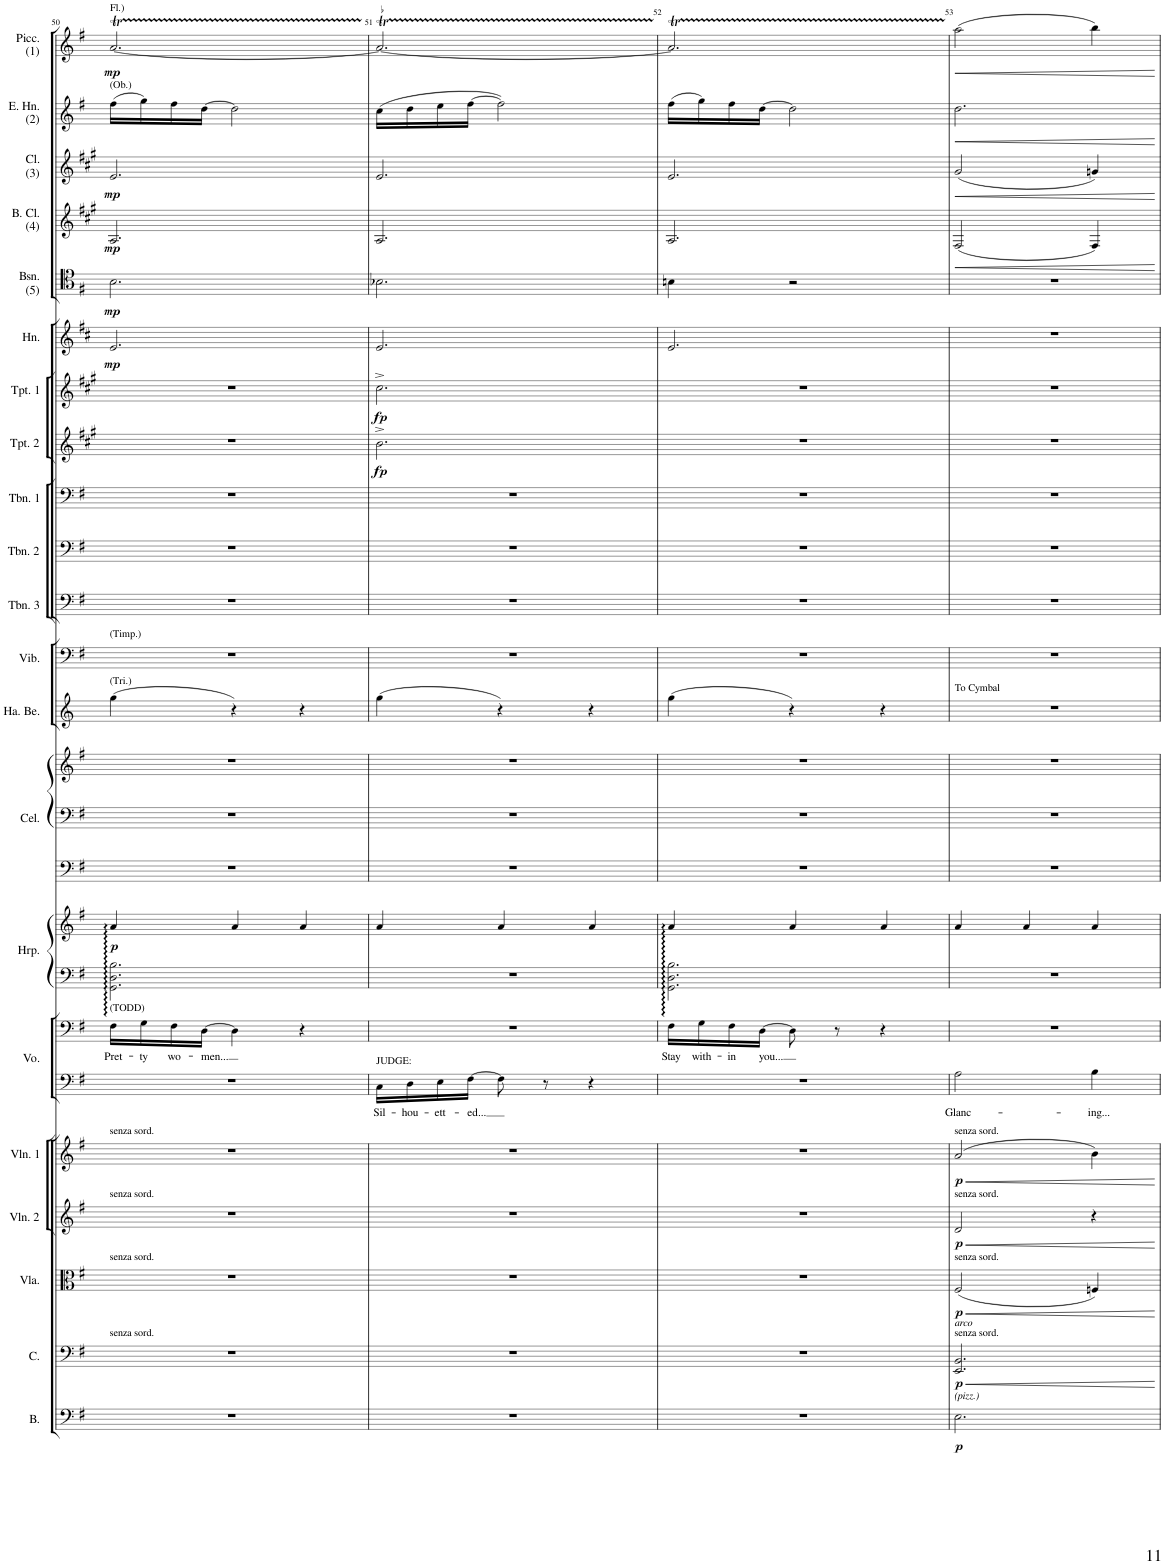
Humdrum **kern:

**kern	**dynam	**kern	**dynam	**kern	**dynam	**kern	**dynam	**kern	**dynam	**kern	**text	**kern	**text	**kern	**kern	**dynam	**kern	**kern	**kern	**kern	**kern	**kern	**kern	**kern	**kern	**dynam	**kern	**dynam	**kern	**dynam	**kern	**dynam	**kern	**dynam	**kern	**dynam	**kern	**dynam	**kern	**dynam
*part21	*part21	*part20	*part20	*part19	*part19	*part18	*part18	*part17	*part17	*part16	*part16	*part16	*part16	*part15	*part15	*part15	*part14	*part14	*part14	*part13	*part12	*part11	*part10	*part9	*part8	*part8	*part7	*part7	*part6	*part6	*part5	*part5	*part4	*part4	*part3	*part3	*part2	*part2	*part1	*part1
*staff25	*staff25	*staff24	*staff24	*staff23	*staff23	*staff22	*staff22	*staff21	*staff21	*staff20	*staff20	*staff19	*staff19	*staff18	*staff17	*staff17/18	*staff16	*staff15	*staff14	*staff13	*staff12	*staff11	*staff10	*staff9	*staff8	*staff8	*staff7	*staff7	*staff6	*staff6	*staff5	*staff5	*staff4	*staff4	*staff3	*staff3	*staff2	*staff2	*staff1	*staff1
*I"Bass	*	*I"Cello	*	*I"Viola	*	*I"Violin 2	*	*I"Violin 1	*	*I"Voice	*	*	*	*I"Harp	*	*	*I"Celesta	*	*	*I"Hand Bells	*I"Vibraphone	*I"Trombone 3	*I"Trombone 2	*I"Trombone 1	*I"Trumpet 2	*	*I"Trumpet 1	*	*I"Horn	*	*I"Bassoon (5)	*	*I"Bass Clarinet (4)	*	*I"Clarinet (3)	*	*I"English Horn (2)	*	*I"Piccolo (1)	*
*I'B.	*	*I'C.	*	*I'Vla.	*	*I'Vln. 2	*	*I'Vln. 1	*	*I'Vo.	*	*	*	*I'Hrp.	*	*	*I'Cel.	*	*	*I'Ha. Be.	*I'Vib.	*I'Tbn. 3	*I'Tbn. 2	*I'Tbn. 1	*I'Tpt. 2	*	*I'Tpt. 1	*	*I'Hn.	*	*I'Bsn. (5)	*	*I'B. Cl. (4)	*	*I'Cl. (3)	*	*I'E. Hn. (2)	*	*I'Picc. (1)	*
!!LO:PB:g=z
*clefF4	*	*clefF4	*	*clefC3	*	*clefG2	*	*clefG2	*	*clefF4	*	*clefF4	*	*clefF4	*clefG2	*	*clefF4	*clefF4	*clefG2	*clefG2	*clefF4	*clefF4	*clefF4	*clefF4	*clefG2	*	*clefG2	*	*clefG2	*	*clefC4	*	*clefG2	*	*clefG2	*	*clefG2	*	*clefG2	*
*Trd7c12	*	*	*	*	*	*	*	*	*	*	*	*	*	*	*	*	*Trd-7c-12	*Trd-7c-12	*Trd-7c-12	*	*	*	*	*	*Trd1c2	*	*Trd1c2	*	*Trd4c7	*	*	*	*Trd8c14	*	*Trd1c2	*	*Trd4c7	*	*Trd-7c-12	*
*k[f#]	*	*k[f#]	*	*k[f#]	*	*k[f#]	*	*k[f#]	*	*k[f#]	*	*k[f#]	*	*k[f#]	*k[f#]	*	*k[f#]	*k[f#]	*k[f#]	*k[]	*k[f#]	*k[f#]	*k[f#]	*k[f#]	*k[f#c#g#]	*	*k[f#c#g#]	*	*k[f#c#]	*	*k[f#]	*	*k[f#c#g#]	*	*k[f#c#g#]	*	*k[f#]	*	*k[f#]	*
*M3/4	*	*M3/4	*	*M3/4	*	*M3/4	*	*M3/4	*	*M3/4	*	*M3/4	*	*M3/4	*M3/4	*	*M3/4	*M3/4	*M3/4	*M3/4	*M3/4	*M3/4	*M3/4	*M3/4	*M3/4	*	*M3/4	*	*M3/4	*	*M3/4	*	*M3/4	*	*M3/4	*	*M3/4	*	*M3/4	*
=50	=50	=50	=50	=50	=50	=50	=50	=50	=50	=50	=50	=50	=50	=50	=50	=50	=50	=50	=50	=50	=50	=50	=50	=50	=50	=50	=50	=50	=50	=50	=50	=50	=50	=50	=50	=50	=50	=50	=50	=50
!	!	!	!	!	!	!	!	!	!	!	!	!	!	!	!	!	!	!	!	!	!	!	!	!	!	!	!	!	!	!	!	!	!	!	!	!	!	!	!LO:TX:a:t=Fl.)	!
!	!	!	!	!	!	!	!	!	!	!	!	!	!	!	!	!	!	!	!	!	!	!	!	!	!	!	!	!	!	!	!	!	!	!	!	!	!LO:TX:a:t=(Ob.)	!	!	!
!	!	!	!	!	!	!	!	!	!	!	!	!	!	!	!	!	!	!	!	!	!LO:TX:a:t=(Timp.)	!	!	!	!	!	!	!	!	!	!	!	!	!	!	!	!	!	!	!
!	!	!	!	!	!	!	!	!	!	!	!	!	!	!	!	!	!	!	!	!LO:TX:a:t=(Tri.)	!	!	!	!	!	!	!	!	!	!	!	!	!	!	!	!	!	!	!	!
!	!	!	!	!	!	!	!	!	!	!	!	!LO:TX:a:t=(TODD)	!	!	!	!	!	!	!	!	!	!	!	!	!	!	!	!	!	!	!	!	!	!	!	!	!	!	!	!
!	!	!	!	!	!	!	!	!LO:TX:a:t=senza sord.	!	!	!	!	!	!	!	!	!	!	!	!	!	!	!	!	!	!	!	!	!	!	!	!	!	!	!	!	!	!	!	!
!	!	!	!	!	!	!LO:TX:a:t=senza sord.	!	!	!	!	!	!	!	!	!	!	!	!	!	!	!	!	!	!	!	!	!	!	!	!	!	!	!	!	!	!	!	!	!	!
!	!	!	!	!LO:TX:a:t=senza sord.	!	!	!	!	!	!	!	!	!	!	!	!	!	!	!	!	!	!	!	!	!	!	!	!	!	!	!	!	!	!	!	!	!	!	!	!
!	!	!LO:TX:a:t=senza sord.	!	!	!	!	!	!	!	!	!	!	!	!	!	!	!	!	!	!	!	!	!	!	!	!	!	!	!	!	!	!	!	!	!	!	!	!	!	!
!	!	!	!	!	!	!	!	!	!	!	!	!	!LO:LY:b	!	!	!LO:DY:b	!	!	!	!	!	!	!	!	!	!	!	!	!	!LO:DY:b	!	!LO:DY:b	!	!LO:DY:b	!	!LO:DY:b	!	!	!	!LO:DY:b
2.r	.	2.r	.	2.r	.	2.r	.	2.r	.	2.r	.	16F#\LL	Pret-	2.GG\ 2.D\ 2.B\	4a/	p	2.r	2.r	2.r	(4gg\	2.r	2.r	2.r	2.r	2.r	.	2.r	.	2.e/	mp	2.B\	mp	2.A/	mp	2.e/	mp	(16ff#\LL	.	[2.aT/	mp
!	!	!	!	!	!	!	!	!	!	!	!	!	!LO:LY:b	!	!	!	!	!	!	!	!	!	!	!	!	!	!	!	!	!	!	!	!	!	!	!	!	!	!	!
.	.	.	.	.	.	.	.	.	.	.	.	16G\	-ty	.	.	.	.	.	.	.	.	.	.	.	.	.	.	.	.	.	.	.	.	.	.	.	16gg\)	.	.	.
!	!	!	!	!	!	!	!	!	!	!	!	!	!LO:LY:b	!	!	!	!	!	!	!	!	!	!	!	!	!	!	!	!	!	!	!	!	!	!	!	!	!	!	!
.	.	.	.	.	.	.	.	.	.	.	.	16F#\	wo-	.	.	.	.	.	.	.	.	.	.	.	.	.	.	.	.	.	.	.	.	.	.	.	16ff#\	.	.	.
!	!	!	!	!	!	!	!	!	!	!	!	!	!LO:LY:b	!	!	!	!	!	!	!	!	!	!	!	!	!	!	!	!	!	!	!	!	!	!	!	!	!	!	!
.	.	.	.	.	.	.	.	.	.	.	.	[16D\JJ	-men...	.	.	.	.	.	.	.	.	.	.	.	.	.	.	.	.	.	.	.	.	.	.	.	[16dd\JJ	.	.	.
.	.	.	.	.	.	.	.	.	.	.	.	4D\]	.	.	4a/	.	.	.	.	4r)	.	.	.	.	.	.	.	.	.	.	.	.	.	.	.	.	2dd\]	.	.	.
.	.	.	.	.	.	.	.	.	.	.	.	4r	.	.	4a/	.	.	.	.	4r	.	.	.	.	.	.	.	.	.	.	.	.	.	.	.	.	.	.	.	.
=51	=51	=51	=51	=51	=51	=51	=51	=51	=51	=51	=51	=51	=51	=51	=51	=51	=51	=51	=51	=51	=51	=51	=51	=51	=51	=51	=51	=51	=51	=51	=51	=51	=51	=51	=51	=51	=51	=51	=51	=51
!	!	!	!	!	!	!	!	!	!	!LO:TX:a:t=JUDGE&colon;	!	!	!	!	!	!	!	!	!	!	!	!	!	!	!	!	!	!	!	!	!	!	!	!	!	!	!	!	!	!
!	!	!	!	!	!	!	!	!	!	!	!LO:LY:b	!	!	!	!	!	!	!	!	!	!	!	!	!	!	!LO:DY:b	!	!LO:DY:b	!	!	!	!	!	!	!	!	!	!	!LO:TR:acc=-	!
2.r	.	2.r	.	2.r	.	2.r	.	2.r	.	16C\LL	Sil-	2.r	.	2.r	4a/	.	2.r	2.r	2.r	(4gg\	2.r	2.r	2.r	2.r	2.b^\	fp	2.cc#^\	fp	2.e/	.	2.B-X\	.	2.A/	.	2.e/	.	(16cc\LL	.	2.at/_	.
!	!	!	!	!	!	!	!	!	!	!	!LO:LY:b	!	!	!	!	!	!	!	!	!	!	!	!	!	!	!	!	!	!	!	!	!	!	!	!	!	!	!	!	!
.	.	.	.	.	.	.	.	.	.	16D\	-hou-	.	.	.	.	.	.	.	.	.	.	.	.	.	.	.	.	.	.	.	.	.	.	.	.	.	16dd\	.	.	.
!	!	!	!	!	!	!	!	!	!	!	!LO:LY:b	!	!	!	!	!	!	!	!	!	!	!	!	!	!	!	!	!	!	!	!	!	!	!	!	!	!	!	!	!
.	.	.	.	.	.	.	.	.	.	16E\	-ett-	.	.	.	.	.	.	.	.	.	.	.	.	.	.	.	.	.	.	.	.	.	.	.	.	.	16ee\	.	.	.
!	!	!	!	!	!	!	!	!	!	!	!LO:LY:b	!	!	!	!	!	!	!	!	!	!	!	!	!	!	!	!	!	!	!	!	!	!	!	!	!	!	!	!	!
.	.	.	.	.	.	.	.	.	.	[16F#\JJ	-ed...	.	.	.	.	.	.	.	.	.	.	.	.	.	.	.	.	.	.	.	.	.	.	.	.	.	[16ff#\JJ	.	.	.
.	.	.	.	.	.	.	.	.	.	8F#\]	.	.	.	.	4a/	.	.	.	.	4r)	.	.	.	.	.	.	.	.	.	.	.	.	.	.	.	.	2ff#\])	.	.	.
.	.	.	.	.	.	.	.	.	.	8r	.	.	.	.	.	.	.	.	.	.	.	.	.	.	.	.	.	.	.	.	.	.	.	.	.	.	.	.	.	.
.	.	.	.	.	.	.	.	.	.	4r	.	.	.	.	4a/	.	.	.	.	4r	.	.	.	.	.	.	.	.	.	.	.	.	.	.	.	.	.	.	.	.
=52	=52	=52	=52	=52	=52	=52	=52	=52	=52	=52	=52	=52	=52	=52	=52	=52	=52	=52	=52	=52	=52	=52	=52	=52	=52	=52	=52	=52	=52	=52	=52	=52	=52	=52	=52	=52	=52	=52	=52	=52
!	!	!	!	!	!	!	!	!	!	!	!	!	!LO:LY:b	!	!	!	!	!	!	!	!	!	!	!	!	!	!	!	!	!	!	!	!	!	!	!	!	!	!	!
2.r	.	2.r	.	2.r	.	2.r	.	2.r	.	2.r	.	16F#\LL	Stay	2.GG\ 2.D\ 2.B\	4a/	.	2.r	2.r	2.r	(4gg\	2.r	2.r	2.r	2.r	2.r	.	2.r	.	2.e/	.	4Bn\	.	2.A/	.	2.e/	.	(16ff#\LL	.	2.aT/]	.
!	!	!	!	!	!	!	!	!	!	!	!	!	!LO:LY:b	!	!	!	!	!	!	!	!	!	!	!	!	!	!	!	!	!	!	!	!	!	!	!	!	!	!	!
.	.	.	.	.	.	.	.	.	.	.	.	16G\	with-	.	.	.	.	.	.	.	.	.	.	.	.	.	.	.	.	.	.	.	.	.	.	.	16gg\)	.	.	.
!	!	!	!	!	!	!	!	!	!	!	!	!	!LO:LY:b	!	!	!	!	!	!	!	!	!	!	!	!	!	!	!	!	!	!	!	!	!	!	!	!	!	!	!
.	.	.	.	.	.	.	.	.	.	.	.	16F#\	-in	.	.	.	.	.	.	.	.	.	.	.	.	.	.	.	.	.	.	.	.	.	.	.	16ff#\	.	.	.
!	!	!	!	!	!	!	!	!	!	!	!	!	!LO:LY:b	!	!	!	!	!	!	!	!	!	!	!	!	!	!	!	!	!	!	!	!	!	!	!	!	!	!	!
.	.	.	.	.	.	.	.	.	.	.	.	[16D\JJ	you...	.	.	.	.	.	.	.	.	.	.	.	.	.	.	.	.	.	.	.	.	.	.	.	[16dd\JJ	.	.	.
.	.	.	.	.	.	.	.	.	.	.	.	8D\]	.	.	4a/	.	.	.	.	4r)	.	.	.	.	.	.	.	.	.	.	2r	.	.	.	.	.	2dd\]	.	.	.
.	.	.	.	.	.	.	.	.	.	.	.	8r	.	.	.	.	.	.	.	.	.	.	.	.	.	.	.	.	.	.	.	.	.	.	.	.	.	.	.	.
.	.	.	.	.	.	.	.	.	.	.	.	4r	.	.	4a/	.	.	.	.	4r	.	.	.	.	.	.	.	.	.	.	.	.	.	.	.	.	.	.	.	.
=53	=53	=53	=53	=53	=53	=53	=53	=53	=53	=53	=53	=53	=53	=53	=53	=53	=53	=53	=53	=53	=53	=53	=53	=53	=53	=53	=53	=53	=53	=53	=53	=53	=53	=53	=53	=53	=53	=53	=53	=53
!	!	!	!	!	!	!	!	!	!	!	!	!	!	!	!	!	!	!	!	!LO:TX:a:t=To Cymbal	!	!	!	!	!	!	!	!	!	!	!	!	!	!	!	!	!	!	!	!
!	!	!	!	!	!	!	!	!LO:TX:a:t=senza sord.	!	!	!	!	!	!	!	!	!	!	!	!	!	!	!	!	!	!	!	!	!	!	!	!	!	!	!	!	!	!	!	!
!	!	!	!	!	!	!LO:TX:a:t=senza sord.	!	!	!	!	!	!	!	!	!	!	!	!	!	!	!	!	!	!	!	!	!	!	!	!	!	!	!	!	!	!	!	!	!	!
!	!	!	!	!LO:TX:a:t=senza sord.	!	!	!	!	!	!	!	!	!	!	!	!	!	!	!	!	!	!	!	!	!	!	!	!	!	!	!	!	!	!	!	!	!	!	!	!
!	!	!LO:TX:a:t=senza sord.	!	!	!	!	!	!	!	!	!	!	!	!	!	!	!	!	!	!	!	!	!	!	!	!	!	!	!	!	!	!	!	!	!	!	!	!	!	!
!	!	!LO:TX:a:i:t=arco	!	!	!	!	!	!	!	!	!	!	!	!	!	!	!	!	!	!	!	!	!	!	!	!	!	!	!	!	!	!	!	!	!	!	!	!	!	!
!LO:TX:a:i:t=(pizz.)	!	!	!	!	!	!	!	!	!	!	!	!	!	!	!	!	!	!	!	!	!	!	!	!	!	!	!	!	!	!	!	!	!	!	!	!	!	!	!	!
!	!LO:DY:b	!	!LO:HP:b	!	!LO:HP:b	!	!LO:HP:b	!	!LO:HP:b	!	!LO:LY:b	!	!	!	!	!	!	!	!	!	!	!	!	!	!	!	!	!	!	!	!	!	!	!LO:HP:b	!	!LO:HP:b	!	!LO:HP:b	!	!LO:HP:b
!	!	!	!LO:DY:n=1:b	!	!LO:DY:n=1:b	!	!LO:DY:n=1:b	!	!LO:DY:n=1:b	!	!	!	!	!	!	!	!	!	!	!	!	!	!	!	!	!	!	!	!	!	!	!	!	!	!	!	!	!	!	!
2.E\	p	2.EE/ 2.BB/	< p	(2F#/	< p	2d/	< p	(2a/	< p	2A\	Glanc-	2.r	.	2.r	4a/	.	2.r	2.r	2.r	2.r	2.r	2.r	2.r	2.r	2.r	.	2.r	.	2.r	.	2.r	.	(2F#/	<	(2g#/	<	2.dd\	<	(2aa\	<
.	.	.	.	.	.	.	.	.	.	.	.	.	.	.	4a/	.	.	.	.	.	.	.	.	.	.	.	.	.	.	.	.	.	.	.	.	.	.	.	.	.
!	!	!	!	!	!	!	!	!	!	!	!LO:LY:b	!	!	!	!	!	!	!	!	!	!	!	!	!	!	!	!	!	!	!	!	!	!	!	!	!	!	!	!	!
.	.	.	.	4Fn/)	.	4r	.	4b\)	.	4B\	-ing...	.	.	.	4a/	.	.	.	.	.	.	.	.	.	.	.	.	.	.	.	.	.	4F#/)	.	4gn/)	.	.	.	4bb\)	.
.	.	.	[	.	[	.	[	.	[	.	.	.	.	.	.	.	.	.	.	.	.	.	.	.	.	.	.	.	.	.	.	.	.	[	.	[	.	[	.	[
=	=	=	=	=	=	=	=	=	=	=	=	=	=	=	=	=	=	=	=	=	=	=	=	=	=	=	=	=	=	=	=	=	=	=	=	=	=	=	=	=
*-	*-	*-	*-	*-	*-	*-	*-	*-	*-	*-	*-	*-	*-	*-	*-	*-	*-	*-	*-	*-	*-	*-	*-	*-	*-	*-	*-	*-	*-	*-	*-	*-	*-	*-	*-	*-	*-	*-	*-	*-
